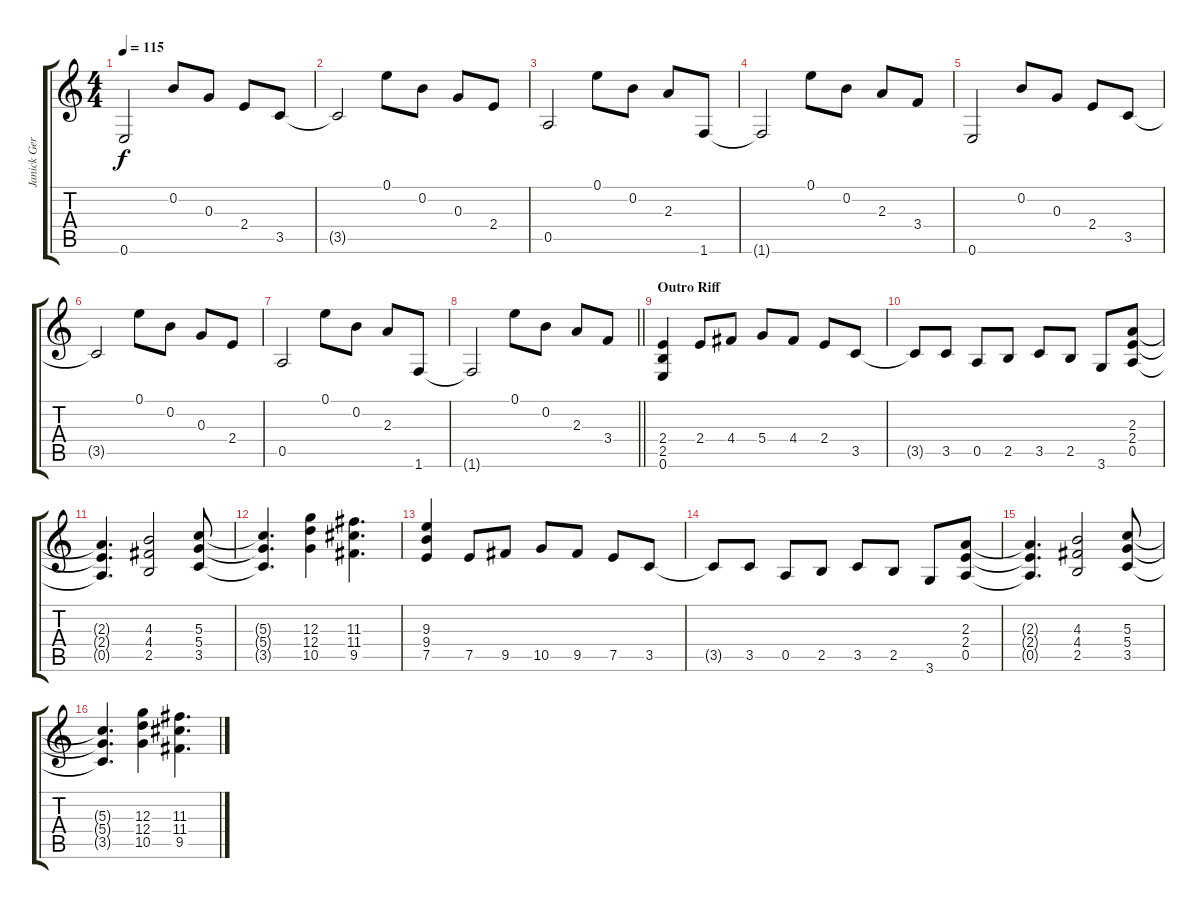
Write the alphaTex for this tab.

\track ("Janick Gers" "Janick Ger") {instrument distortionguitar}
\staff {score tabs}
\tuning (E4 B3 G3 D3 A2 E2) {hide}
\ts (4 4)
\tempo 115
\clef g2
\ks c
0.6.2{dy f} 0.2.8 0.3.8 2.4.8 3.5.8 |
3.5{t}.2 0.1.8 0.2.8 0.3.8 2.4.8 |
0.5.2 0.1.8 0.2.8 2.3.8 1.6.8 |
1.6{t}.2 0.1.8 0.2.8 2.3.8 3.4.8 |
0.6.2 0.2.8 0.3.8 2.4.8 3.5.8 |
3.5{t}.2 0.1.8 0.2.8 0.3.8 2.4.8 |
0.5.2 0.1.8 0.2.8 2.3.8 1.6.8 |
\barLineRight lightlight
1.6{t}.2 0.1.8 0.2.8 2.3.8 3.4.8 |
\section ("" "Outro Riff")
(2.4 2.5 0.6).4 2.4.8 4.4.8 5.4.8 4.4.8 2.4.8 3.5.8 |
3.5{t}.8 3.5.8 0.5.8 2.5.8 3.5.8 2.5.8 3.6.8 (2.3 2.4 0.5).8 |
(2.3{t} 2.4{t} 0.5{t}).4{d} (4.3 4.4 2.5).2 (5.3 5.4 3.5).8 |
(5.3{t} 5.4{t} 3.5{t}).4{d} (12.3 12.4 10.5).4 (11.3 11.4 9.5).4{d} |
(9.3 9.4 7.5).4 7.5.8 9.5.8 10.5.8 9.5.8 7.5.8 3.5.8 |
3.5{t}.8 3.5.8 0.5.8 2.5.8 3.5.8 2.5.8 3.6.8 (2.3 2.4 0.5).8 |
(2.3{t} 2.4{t} 0.5{t}).4{d} (4.3 4.4 2.5).2 (5.3 5.4 3.5).8 |
(5.3{t} 5.4{t} 3.5{t}).4{d} (12.3 12.4 10.5).4 (11.3 11.4 9.5).4{d}
